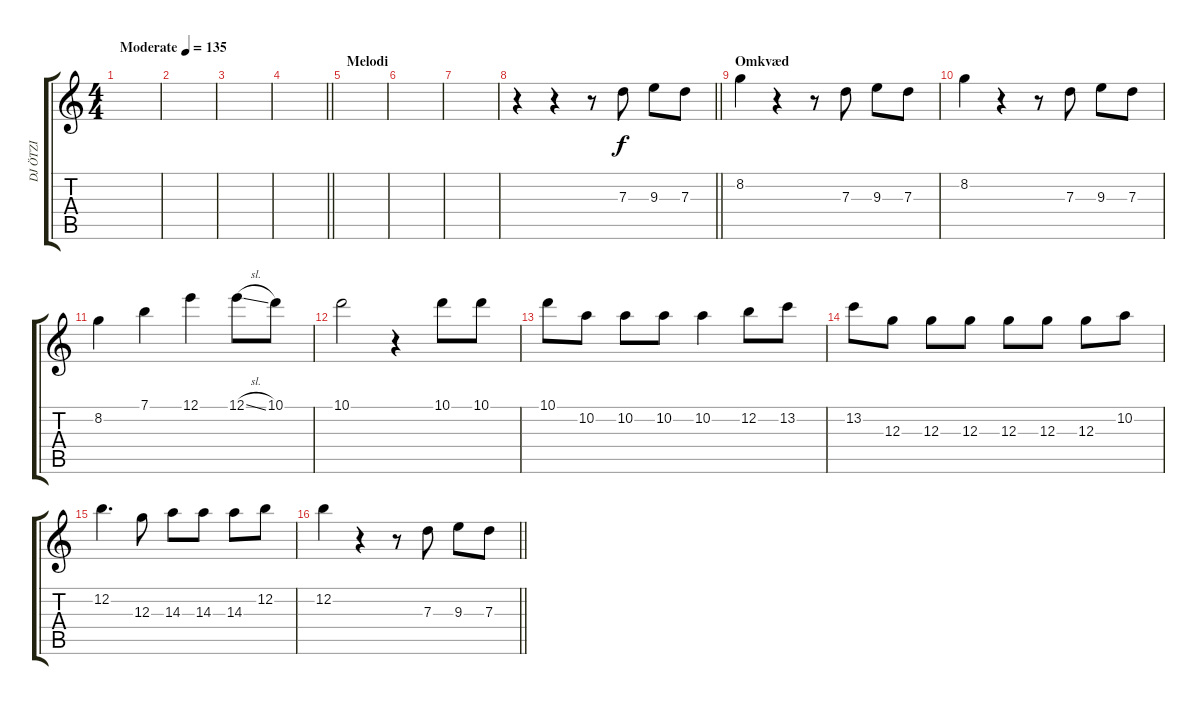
\track ("DJ ÖTZI" "DJ ÖTZI") {instrument acousticguitarsteel}
\staff {score tabs}
\tuning (E4 B3 G3 D3 A2 E2) {hide}
\ts (4 4)
\tempo (135 "Moderate")
\clef g2
\ks c
|
|
|
\barLineRight lightlight
|
\section ("" "Melodi")
|
|
|
\barLineRight lightlight
r.4 r.4 r.8 7.3.8 9.3.8 7.3.8 |
\section ("" "Omkvæd")
8.2.4 r.4 r.8 7.3.8 9.3.8 7.3.8 |
8.2.4 r.4 r.8 7.3.8 9.3.8 7.3.8 |
8.2.4 7.1.4 12.1.4 12.1{sl}.8 10.1.8 |
10.1.2 r.4 10.1.8 10.1.8 |
10.1.8 10.2.8 10.2.8 10.2.8 10.2.4 12.2.8 13.2.8 |
13.2.8 12.3.8 12.3.8 12.3.8 12.3.8 12.3.8 12.3.8 10.2.8 |
12.2.4{d} 12.3.8 14.3.8 14.3.8 14.3.8 12.2.8 |
\barLineRight lightlight
12.2.4 r.4 r.8 7.3.8 9.3.8 7.3.8
